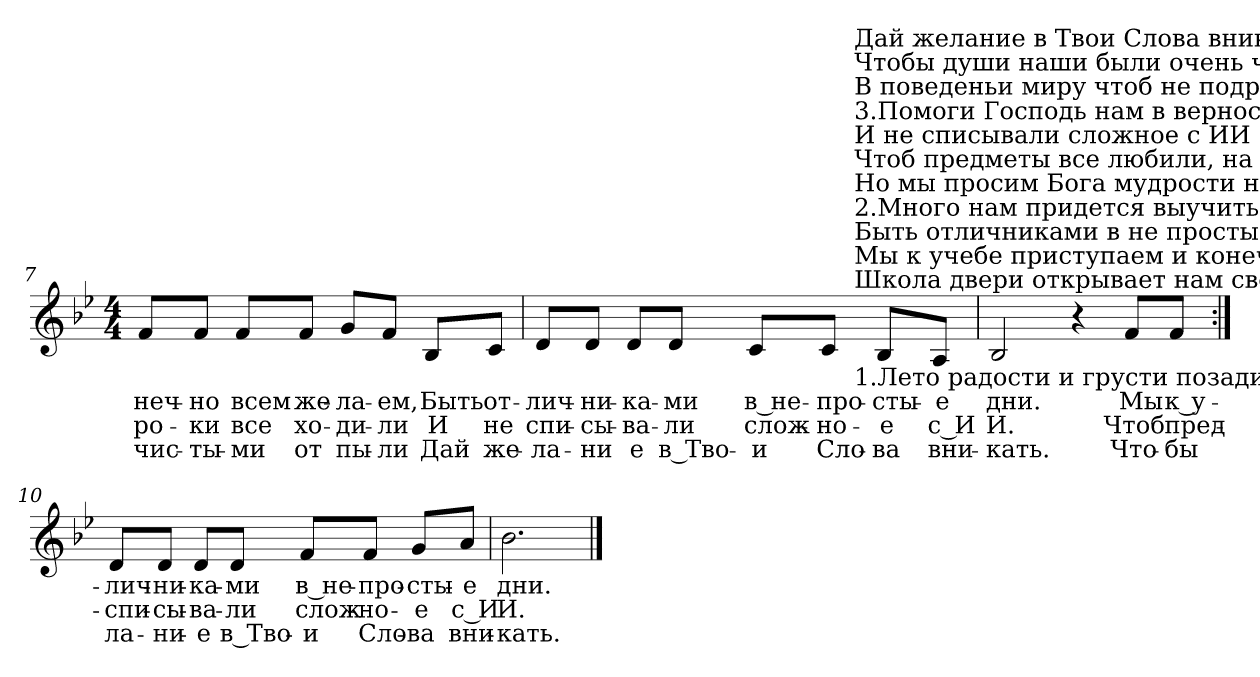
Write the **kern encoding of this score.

**kern	**text	**text	**text
*part1	*part1	*part1	*part1
*staff1	*staff1	*staff1	*staff1
*clefG2	*	*	*
*k[b-e-]	*	*	*
*B-:	*	*	*
*M4/4	*	*	*
=7	=7	=7	=7
!	!LO:LY:b:color=#000000	!LO:LY:b:color=#000000	!LO:LY:b:color=#000000
8fi/L	-неч-	-ро-	чис-
!	!LO:LY:b:color=#000000	!LO:LY:b:color=#000000	!LO:LY:b:color=#000000
8fi/J	-но	-ки	-ты-
!	!LO:LY:b:color=#000000	!LO:LY:b:color=#000000	!LO:LY:b:color=#000000
8fi/L	всем	все	-ми
!	!LO:LY:b:color=#000000	!LO:LY:b:color=#000000	!LO:LY:b:color=#000000
8fi/J	же-	хо-	от
!	!LO:LY:b:color=#000000	!LO:LY:b:color=#000000	!LO:LY:b:color=#000000
8gi/L	-ла-	-ди-	пы-
!	!LO:LY:b:color=#000000	!LO:LY:b:color=#000000	!LO:LY:b:color=#000000
8fi/J	-ем,	-ли	-ли
!	!LO:LY:b:color=#000000	!LO:LY:b:color=#000000	!LO:LY:b:color=#000000
8B-i/L	Быть	И	Дай
!	!LO:LY:b:color=#000000	!LO:LY:b:color=#000000	!LO:LY:b:color=#000000
8ci/J	от-	не	же-
!!LO:LB:g=z
=8	=8	=8	=8
!	!LO:LY:b:color=#000000	!LO:LY:b:color=#000000	!LO:LY:b:color=#000000
*^	*	*	*
8di/L	2ryy	-лич-	спи-	-ла-
!	!	!LO:LY:b:color=#000000	!LO:LY:b:color=#000000	!LO:LY:b:color=#000000
8di/J	.	-ни-	-сы-	-ни
!	!	!LO:LY:b:color=#000000	!LO:LY:b:color=#000000	!LO:LY:b:color=#000000
8di/L	.	-ка-	-ва-	е
!	!	!LO:LY:b:color=#000000	!LO:LY:b:color=#000000	!LO:LY:b:color=#000000
8di/J	.	-ми	-ли	в Тво-
!	!	!LO:LY:b:color=#000000	!LO:LY:b:color=#000000	!LO:LY:b:color=#000000
8ci/L	8ryy	в не-	слож-	-и
!	!	!LO:LY:b:color=#000000	!LO:LY:b:color=#000000	!LO:LY:b:color=#000000
8ci/J	16ryy	-про-	-но-	Сло-
.	128ryy	.	.	.
!	!LO:TX:b:t=1.Лето радости и грусти позади.	!	!	!
!	!LO:TX:t=Школа двери открывает нам свои.	!	!	!
!	!LO:TX:t=Мы к учебе приступаем и конечно всем желаем,	!	!	!
!	!LO:TX:t=Быть отличниками в не простые дни.	!	!	!
!	!LO:TX:t=2.Много нам придется выучить и знать,	!	!	!
!	!LO:TX:t=Но мы просим Бога мудрости нам дать.	!	!	!
!	!LO:TX:t=Чтоб предметы все любили, на уроки все ходили	!	!	!
!	!LO:TX:t=И не списывали сложное с ИИ .	!	!	!
!	!LO:TX:t=3.Помоги Господь нам в верности стоять	!	!	!
!	!LO:TX:t=В поведеньи миру чтоб не подражать.	!	!	!
!	!LO:TX:t=Чтобы души наши были очень чистыми от пыли,	!	!	!
!	!LO:TX:t=Дай желание в Твои Слова вникать.	!	!	!
.	4ryy	.	.	.
!	!	!LO:LY:b:color=#000000	!LO:LY:b:color=#000000	!LO:LY:b:color=#000000
8B-i/L	.	-сты-	-е	-ва
!	!	!LO:LY:b:color=#000000	!LO:LY:b:color=#000000	!LO:LY:b:color=#000000
8Ai/J	.	-е	с И	вни-
.	32..ryy	.	.	.
*v	*v	*	*	*
=9	=9	=9	=9
*^	*	*	*
!	!	!LO:LY:b:color=#000000	!LO:LY:b:color=#000000	!LO:LY:b:color=#000000
*v	*v	*	*	*
2B-i/	дни.	И.	-кать.
4r	.	.	.
!	!LO:LY:b:color=#000000	!LO:LY:b:color=#000000	!LO:LY:b:color=#000000
8fi/L	Мы	Чтоб	Что-
!	!LO:LY:b:color=#000000	!LO:LY:b:color=#000000	!LO:LY:b:color=#000000
8fi/J	к у-	пред-	-бы
=10:|!	=10:|!	=10:|!	=10:|!
!	!LO:LY:b:color=#000000	!LO:LY:b:color=#000000	!LO:LY:b:color=#000000
8di/L	лич-	спи-	-ла-
!	!LO:LY:b:color=#000000	!LO:LY:b:color=#000000	!LO:LY:b:color=#000000
8di/J	-ни-	-сы-	-ни-
!	!LO:LY:b:color=#000000	!LO:LY:b:color=#000000	!LO:LY:b:color=#000000
8di/L	-ка-	-ва-	-е
!	!LO:LY:b:color=#000000	!LO:LY:b:color=#000000	!LO:LY:b:color=#000000
8di/J	-ми	-ли	в Тво-
!	!LO:LY:b:color=#000000	!LO:LY:b:color=#000000	!LO:LY:b:color=#000000
8fi/L	в не-	слож-	-и
!	!LO:LY:b:color=#000000	!LO:LY:b:color=#000000	!LO:LY:b:color=#000000
8fi/J	-про-	-но-	Сло-
!	!LO:LY:b:color=#000000	!LO:LY:b:color=#000000	!LO:LY:b:color=#000000
8gi/L	-сты-	-е	-ва
!	!LO:LY:b:color=#000000	!LO:LY:b:color=#000000	!LO:LY:b:color=#000000
8ai/J	-е	с И	вни-
=11	=11	=11	=11
!	!LO:LY:b:color=#000000	!LO:LY:b:color=#000000	!LO:LY:b:color=#000000
2.b-i\	дни.	И.	-кать.
==	==	==	==
*-	*-	*-	*-
